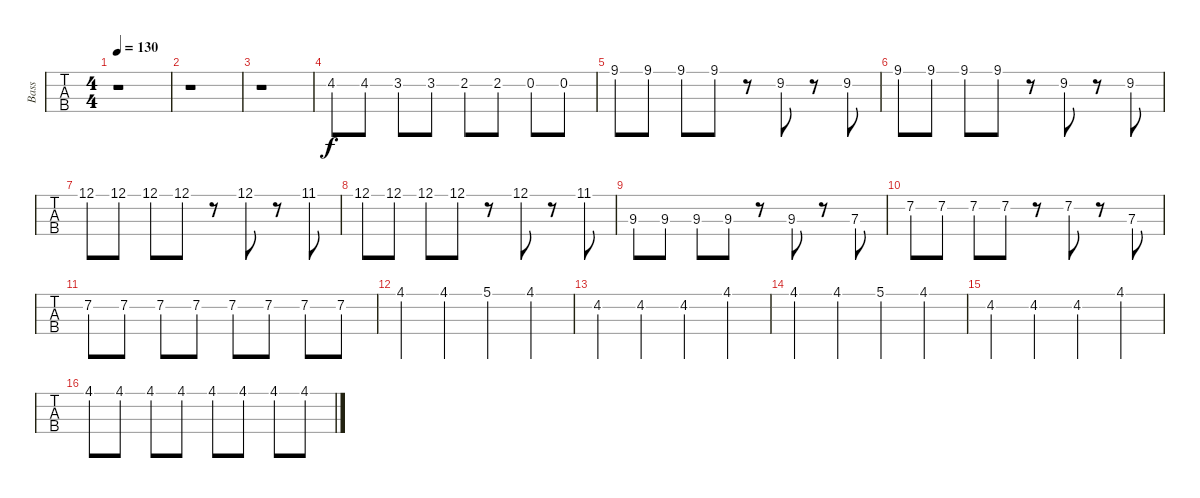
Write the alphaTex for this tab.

\track ("Bass" "Bass") {instrument electricbasspick}
\staff {tabs}
\tuning (G2 D2 A1 E1) {hide}
\ts (4 4)
\tempo 130
\clef f4
\ks c
r.1{dy f} |
r.1 |
r.1 |
4.2.8 4.2.8 3.2.8 3.2.8 2.2.8 2.2.8 0.2.8 0.2.8 |
9.1.8 9.1.8 9.1.8 9.1.8 r.8 9.2.8 r.8 9.2.8 |
9.1.8 9.1.8 9.1.8 9.1.8 r.8 9.2.8 r.8 9.2.8 |
12.1.8 12.1.8 12.1.8 12.1.8 r.8 12.1.8 r.8 11.1.8 |
12.1.8 12.1.8 12.1.8 12.1.8 r.8 12.1.8 r.8 11.1.8 |
9.3.8 9.3.8 9.3.8 9.3.8 r.8 9.3.8 r.8 7.3.8 |
7.2.8 7.2.8 7.2.8 7.2.8 r.8 7.2.8 r.8 7.3.8 |
7.2.8 7.2.8 7.2.8 7.2.8 7.2.8 7.2.8 7.2.8 7.2.8 |
4.1.4 4.1.4 5.1.4 4.1.4 |
4.2.4 4.2.4 4.2.4 4.1.4 |
4.1.4 4.1.4 5.1.4 4.1.4 |
4.2.4 4.2.4 4.2.4 4.1.4 |
4.1.8 4.1.8 4.1.8 4.1.8 4.1.8 4.1.8 4.1.8 4.1.8
